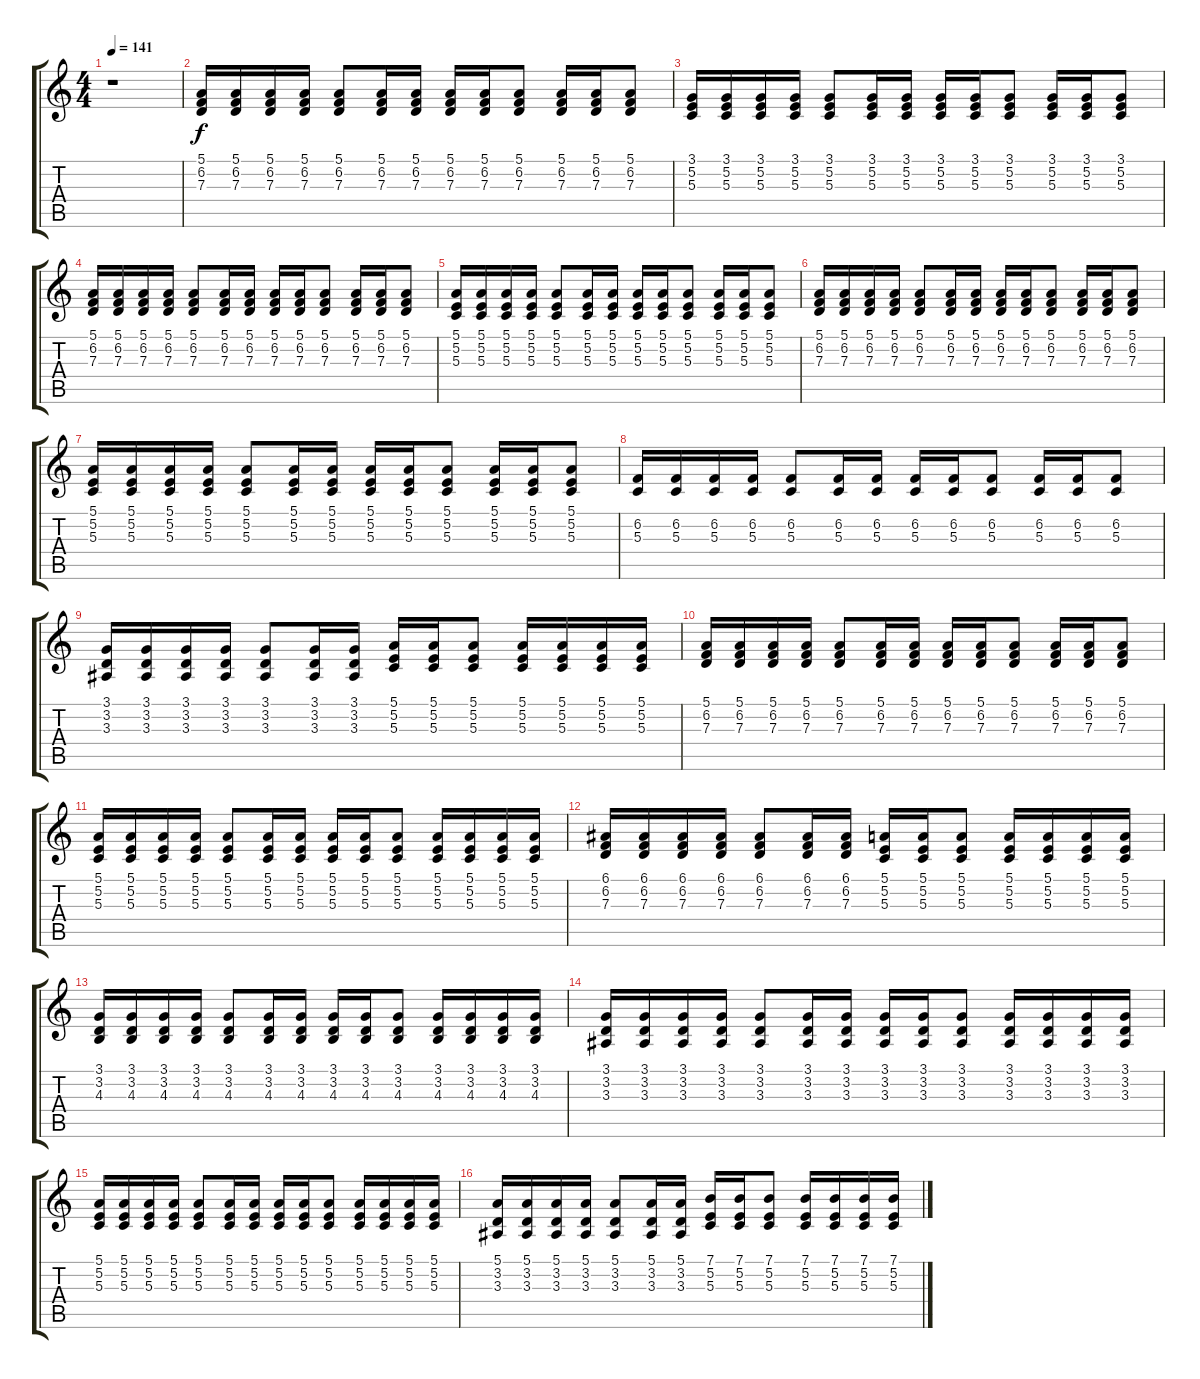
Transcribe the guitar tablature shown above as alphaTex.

\track "" {instrument synthbrass1}
\staff {score tabs}
\tuning (E4 B3 G3 D3 A2 E2) {hide}
\ts (4 4)
\tempo 141
\clef g2
\ks c
r.1{dy f} |
(5.1 6.2 7.3).16 (5.1 6.2 7.3).16 (5.1 6.2 7.3).16 (5.1 6.2 7.3).16 (5.1 6.2 7.3).8 (5.1 6.2 7.3).16 (5.1 6.2 7.3).16 (5.1 6.2 7.3).16 (5.1 6.2 7.3).16 (5.1 6.2 7.3).8 (5.1 6.2 7.3).16 (5.1 6.2 7.3).16 (5.1 6.2 7.3).8 |
(3.1 5.2 5.3).16 (3.1 5.2 5.3).16 (3.1 5.2 5.3).16 (3.1 5.2 5.3).16 (3.1 5.2 5.3).8 (3.1 5.2 5.3).16 (3.1 5.2 5.3).16 (3.1 5.2 5.3).16 (3.1 5.2 5.3).16 (3.1 5.2 5.3).8 (3.1 5.2 5.3).16 (3.1 5.2 5.3).16 (3.1 5.2 5.3).8 |
(5.1 6.2 7.3).16 (5.1 6.2 7.3).16 (5.1 6.2 7.3).16 (5.1 6.2 7.3).16 (5.1 6.2 7.3).8 (5.1 6.2 7.3).16 (5.1 6.2 7.3).16 (5.1 6.2 7.3).16 (5.1 6.2 7.3).16 (5.1 6.2 7.3).8 (5.1 6.2 7.3).16 (5.1 6.2 7.3).16 (5.1 6.2 7.3).8 |
(5.1 5.2 5.3).16 (5.1 5.2 5.3).16 (5.1 5.2 5.3).16 (5.1 5.2 5.3).16 (5.1 5.2 5.3).8 (5.1 5.2 5.3).16 (5.1 5.2 5.3).16 (5.1 5.2 5.3).16 (5.1 5.2 5.3).16 (5.1 5.2 5.3).8 (5.1 5.2 5.3).16 (5.1 5.2 5.3).16 (5.1 5.2 5.3).8 |
(5.1 6.2 7.3).16 (5.1 6.2 7.3).16 (5.1 6.2 7.3).16 (5.1 6.2 7.3).16 (5.1 6.2 7.3).8 (5.1 6.2 7.3).16 (5.1 6.2 7.3).16 (5.1 6.2 7.3).16 (5.1 6.2 7.3).16 (5.1 6.2 7.3).8 (5.1 6.2 7.3).16 (5.1 6.2 7.3).16 (5.1 6.2 7.3).8 |
(5.1 5.2 5.3).16 (5.1 5.2 5.3).16 (5.1 5.2 5.3).16 (5.1 5.2 5.3).16 (5.1 5.2 5.3).8 (5.1 5.2 5.3).16 (5.1 5.2 5.3).16 (5.1 5.2 5.3).16 (5.1 5.2 5.3).16 (5.1 5.2 5.3).8 (5.1 5.2 5.3).16 (5.1 5.2 5.3).16 (5.1 5.2 5.3).8 |
(6.2 5.3).16 (6.2 5.3).16 (6.2 5.3).16 (6.2 5.3).16 (6.2 5.3).8 (6.2 5.3).16 (6.2 5.3).16 (6.2 5.3).16 (6.2 5.3).16 (6.2 5.3).8 (6.2 5.3).16 (6.2 5.3).16 (6.2 5.3).8 |
(3.1 3.2 3.3).16 (3.1 3.2 3.3).16 (3.1 3.2 3.3).16 (3.1 3.2 3.3).16 (3.1 3.2 3.3).8 (3.1 3.2 3.3).16 (3.1 3.2 3.3).16 (5.1 5.2 5.3).16 (5.1 5.2 5.3).16 (5.1 5.2 5.3).8 (5.1 5.2 5.3).16 (5.1 5.2 5.3).16 (5.1 5.2 5.3).16 (5.1 5.2 5.3).16 |
(5.1 6.2 7.3).16 (5.1 6.2 7.3).16 (5.1 6.2 7.3).16 (5.1 6.2 7.3).16 (5.1 6.2 7.3).8 (5.1 6.2 7.3).16 (5.1 6.2 7.3).16 (5.1 6.2 7.3).16 (5.1 6.2 7.3).16 (5.1 6.2 7.3).8 (5.1 6.2 7.3).16 (5.1 6.2 7.3).16 (5.1 6.2 7.3).8 |
(5.1 5.2 5.3).16 (5.1 5.2 5.3).16 (5.1 5.2 5.3).16 (5.1 5.2 5.3).16 (5.1 5.2 5.3).8 (5.1 5.2 5.3).16 (5.1 5.2 5.3).16 (5.1 5.2 5.3).16 (5.1 5.2 5.3).16 (5.1 5.2 5.3).8 (5.1 5.2 5.3).16 (5.1 5.2 5.3).16 (5.1 5.2 5.3).16 (5.1 5.2 5.3).16 |
(6.1 6.2 7.3).16 (6.1 6.2 7.3).16 (6.1 6.2 7.3).16 (6.1 6.2 7.3).16 (6.1 6.2 7.3).8 (6.1 6.2 7.3).16 (6.1 6.2 7.3).16 (5.1 5.2 5.3).16 (5.1 5.2 5.3).16 (5.1 5.2 5.3).8 (5.1 5.2 5.3).16 (5.1 5.2 5.3).16 (5.1 5.2 5.3).16 (5.1 5.2 5.3).16 |
(3.1 3.2 4.3).16 (3.1 3.2 4.3).16 (3.1 3.2 4.3).16 (3.1 3.2 4.3).16 (3.1 3.2 4.3).8 (3.1 3.2 4.3).16 (3.1 3.2 4.3).16 (3.1 3.2 4.3).16 (3.1 3.2 4.3).16 (3.1 3.2 4.3).8 (3.1 3.2 4.3).16 (3.1 3.2 4.3).16 (3.1 3.2 4.3).16 (3.1 3.2 4.3).16 |
(3.1 3.2 3.3).16 (3.1 3.2 3.3).16 (3.1 3.2 3.3).16 (3.1 3.2 3.3).16 (3.1 3.2 3.3).8 (3.1 3.2 3.3).16 (3.1 3.2 3.3).16 (3.1 3.2 3.3).16 (3.1 3.2 3.3).16 (3.1 3.2 3.3).8 (3.1 3.2 3.3).16 (3.1 3.2 3.3).16 (3.1 3.2 3.3).16 (3.1 3.2 3.3).16 |
(5.1 5.2 5.3).16 (5.1 5.2 5.3).16 (5.1 5.2 5.3).16 (5.1 5.2 5.3).16 (5.1 5.2 5.3).8 (5.1 5.2 5.3).16 (5.1 5.2 5.3).16 (5.1 5.2 5.3).16 (5.1 5.2 5.3).16 (5.1 5.2 5.3).8 (5.1 5.2 5.3).16 (5.1 5.2 5.3).16 (5.1 5.2 5.3).16 (5.1 5.2 5.3).16 |
(5.1 3.2 3.3).16 (5.1 3.2 3.3).16 (5.1 3.2 3.3).16 (5.1 3.2 3.3).16 (5.1 3.2 3.3).8 (5.1 3.2 3.3).16 (5.1 3.2 3.3).16 (7.1 5.2 5.3).16 (7.1 5.2 5.3).16 (7.1 5.2 5.3).8 (7.1 5.2 5.3).16 (7.1 5.2 5.3).16 (7.1 5.2 5.3).16 (7.1 5.2 5.3).16
